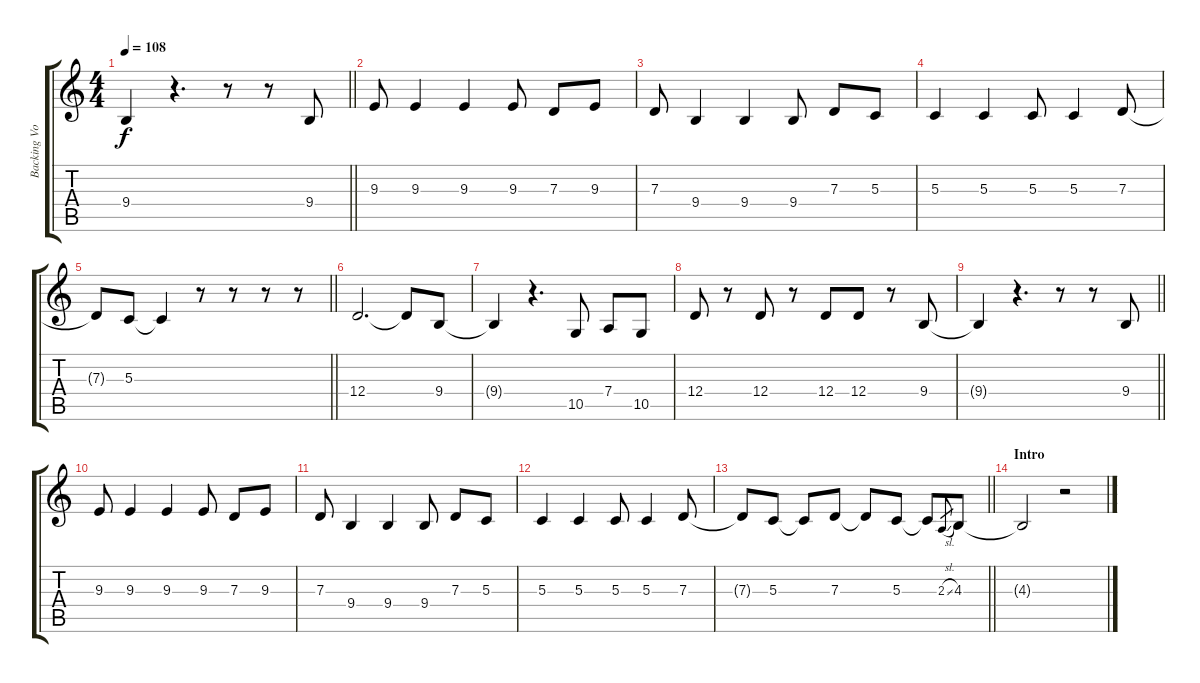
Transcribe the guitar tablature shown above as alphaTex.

\track ("Backing Vocals (Josh Klinghoffer)" "Backing Vo") {instrument oboe}
\staff {score tabs}
\tuning (E4 B3 G3 D3 A2 E2) {hide}
\ts (4 4)
\tempo 108
\clef g2
\barLineRight lightlight
\ks c
9.4{t}.4{dy f} r.4{d} r.8 r.8 9.4.8 |
9.3.8 9.3.4 9.3.4 9.3.8 7.3.8 9.3.8 |
7.3.8 9.4.4 9.4.4 9.4.8 7.3.8 5.3.8 |
5.3.4 5.3.4 5.3.8 5.3.4 7.3.8 |
\barLineRight lightlight
7.3{t}.8 5.3.8 5.3{t}.4 r.8 r.8 r.8 r.8 |
12.4.2{d} 12.4{t}.8 9.4.8 |
9.4{t}.4 r.4{d} 10.5.8 7.4.8 10.5.8 |
12.4.8 r.8 12.4.8 r.8 12.4.8 12.4.8 r.8 9.4.8 |
\barLineRight lightlight
9.4{t}.4 r.4{d} r.8 r.8 9.4.8 |
9.3.8 9.3.4 9.3.4 9.3.8 7.3.8 9.3.8 |
7.3.8 9.4.4 9.4.4 9.4.8 7.3.8 5.3.8 |
5.3.4 5.3.4 5.3.8 5.3.4 7.3.8 |
\barLineRight lightlight
7.3{t}.8 5.3.8 5.3{t}.8 7.3.8 7.3{t}.8 5.3.8 5.3{t}.8 2.3{sl}.8{gr} 4.3.8 |
\section ("" "Intro")
4.3{t}.2 r.2
